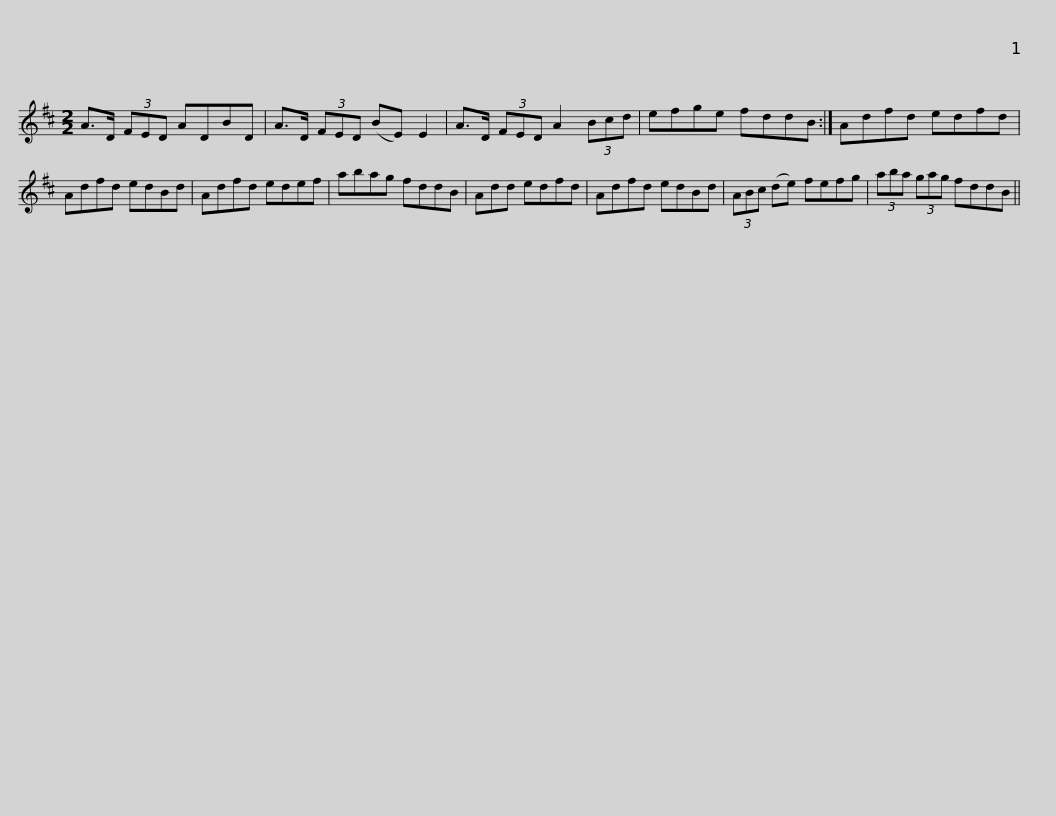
X:1
L:1/8
M:2/2
I:linebreak $
K:D
V:1 treble
V:1
 A>D (3FED ADBD | A>D (3FED (BE) E2 | A>D (3FED A2 (3Bcd | efge fddB :| Adfd edfd |$ %5
 Adfd edBd | Adfd edef | abag fddB | Add edfd | Adfd edBd |$ %10
 (3ABc (de) fefg | (3aba (3gag fddB || %12
